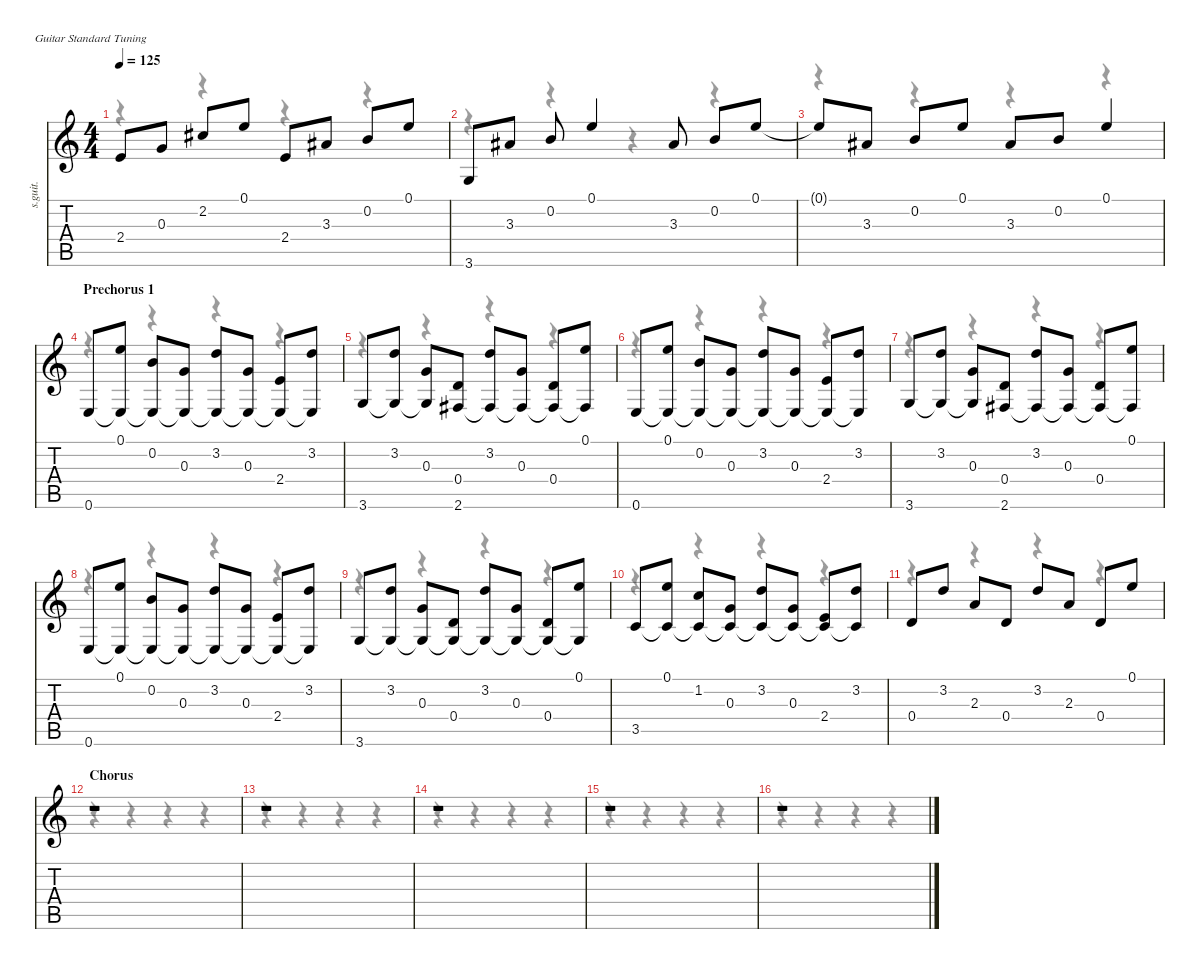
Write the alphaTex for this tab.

\defaultSystemsLayout 4
\hideDynamics
\bracketExtendMode nobrackets
\otherSystemsTrackNameOrientation horizontal
\track ("Gtr Clean" "s.guit.") {instrument acousticguitarsteel}
\staff {score tabs}
\tuning (E4 B3 G3 D3 A2 E2)
\voice
\ts (4 4)
\tempo 125
\clef g2
\ks c
2.4.8{dy f beam Up} 0.3.8{beam Up} 2.2{acc #}.8{beam Up} 0.1.8{beam Up} 2.4.8{beam Up} 3.3{acc #}.8{beam Up} 0.2.8{beam Up} 0.1.8{beam Up} |
3.6.8{beam Up} 3.3{acc #}.8{beam Up} 0.2.8{beam Up} 0.1.4{beam Up} 3.3{acc #}.8{beam Up} 0.2.8{beam Up} 0.1.8{beam Up} |
0.1{t}.8{beam Up} 3.3{acc #}.8{beam Up} 0.2.8{beam Up} 0.1.8{beam Up} 3.3{acc #}.8{beam Up} 0.2.8{beam Up} 0.1.4{beam Up} |
\section ("" "Prechorus 1")
0.6.8{beam Up} (0.1 0.6{t}).8{beam Up} (0.2 0.6{t}).8{beam Up} (0.3 0.6{t}).8{beam Up} (3.2 0.6{t}).8{beam Up} (0.3 0.6{t}).8{beam Up} (2.4 0.6{t}).8{beam Up} (3.2 0.6{t}).8{beam Up} |
3.6.8{beam Up} (3.2 3.6{t}).8{beam Up} (0.3 3.6{t}).8{beam Up} (0.4 2.6{acc #}).8{beam Up} (3.2 2.6{t acc #}).8{beam Up} (0.3 2.6{t acc #}).8{beam Up} (0.4 2.6{t acc #}).8{beam Up} (0.1 2.6{t acc #}).8{beam Up} |
0.6.8{beam Up} (0.1 0.6{t}).8{beam Up} (0.2 0.6{t}).8{beam Up} (0.3 0.6{t}).8{beam Up} (3.2 0.6{t}).8{beam Up} (0.3 0.6{t}).8{beam Up} (2.4 0.6{t}).8{beam Up} (3.2 0.6{t}).8{beam Up} |
3.6.8{beam Up} (3.2 3.6{t}).8{beam Up} (0.3 3.6{t}).8{beam Up} (0.4 2.6{acc #}).8{beam Up} (3.2 2.6{t acc #}).8{beam Up} (0.3 2.6{t acc #}).8{beam Up} (0.4 2.6{t acc #}).8{beam Up} (0.1 2.6{t acc #}).8{beam Up} |
0.6.8{beam Up} (0.1 0.6{t}).8{beam Up} (0.2 0.6{t}).8{beam Up} (0.3 0.6{t}).8{beam Up} (3.2 0.6{t}).8{beam Up} (0.3 0.6{t}).8{beam Up} (2.4 0.6{t}).8{beam Up} (3.2 0.6{t}).8{beam Up} |
3.6.8{beam Up} (3.2 3.6{t}).8{beam Up} (0.3 3.6{t}).8{beam Up} (0.4 3.6{t}).8{beam Up} (3.2 3.6{t}).8{beam Up} (0.3 3.6{t}).8{beam Up} (0.4 3.6{t}).8{beam Up} (0.1 3.6{t}).8{beam Up} |
3.5.8{beam Up} (0.1 3.5{t}).8{beam Up} (1.2 3.5{t}).8{beam Up} (0.3 3.5{t}).8{beam Up} (3.2 3.5{t}).8{beam Up} (0.3 3.5{t}).8{beam Up} (2.4 3.5{t}).8{beam Up} (3.2 3.5{t}).8{beam Up} |
0.4.8{beam Up} 3.2.8{beam Up} 2.3.8{beam Up} 0.4.8{beam Up} 3.2.8{beam Up} 2.3.8{beam Up} 0.4.8{beam Up} 0.1.8{beam Up} |
\section ("" "Chorus")
r.1{beam Up} |
r.1{beam Up} |
r.1{beam Up} |
r.1{beam Up} |
r.1{beam Up}
\voice
\clef g2
\ottava regular
\simile none
\ks c
r.4{dy mf beam Down} r.4{beam Down} r.4{beam Down} r.4{beam Down} |
r.4{beam Down} r.4{beam Down} r.4{beam Down} r.4{beam Down} |
r.4{beam Down} r.4{beam Down} r.4{beam Down} r.4{beam Down} |
r.4{beam Down} r.4{beam Down} r.4{beam Down} r.4{beam Down} |
r.4{beam Down} r.4{beam Down} r.4{beam Down} r.4{beam Down} |
r.4{beam Down} r.4{beam Down} r.4{beam Down} r.4{beam Down} |
r.4{beam Down} r.4{beam Down} r.4{beam Down} r.4{beam Down} |
r.4{beam Down} r.4{beam Down} r.4{beam Down} r.4{beam Down} |
r.4{beam Down} r.4{beam Down} r.4{beam Down} r.4{beam Down} |
r.4{beam Down} r.4{beam Down} r.4{beam Down} r.4{beam Down} |
r.4{beam Down} r.4{beam Down} r.4{beam Down} r.4{beam Down} |
r.4{beam Down} r.4{beam Down} r.4{beam Down} r.4{beam Down} |
r.4{beam Down} r.4{beam Down} r.4{beam Down} r.4{beam Down} |
r.4{beam Down} r.4{beam Down} r.4{beam Down} r.4{beam Down} |
r.4{beam Down} r.4{beam Down} r.4{beam Down} r.4{beam Down} |
r.4{beam Down} r.4{beam Down} r.4{beam Down} r.4{beam Down}
